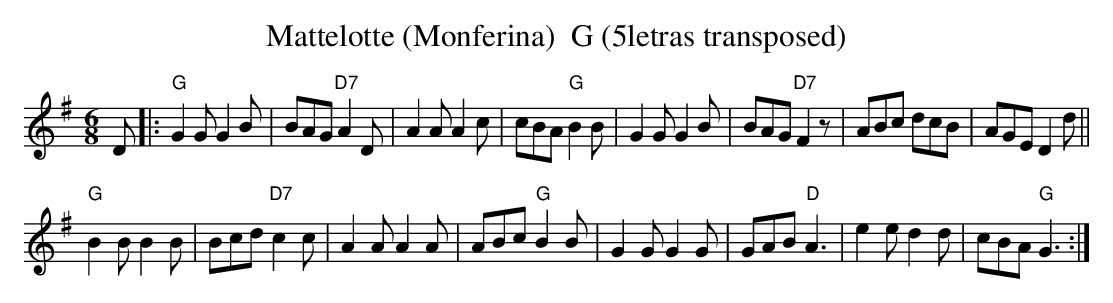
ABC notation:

X:1
T:Mattelotte (Monferina)  G (5letras transposed)
M:6/8
L:1/8
K:G transpose=3 %%MIDI gchordon
D|:"G"G2G G2B | BAG "D7"A2D | A2A A2c | cBA "G"B2B | G2G G2B | BAG "D7"F2z | ABc dcB | AGE D2d ||
"G"B2B B2B | Bcd "D7"c2c | A2A A2A | ABc "G"B2B | G2G G2G | GAB "D"A3 | e2e d2d | cBA "G"G3 :|
